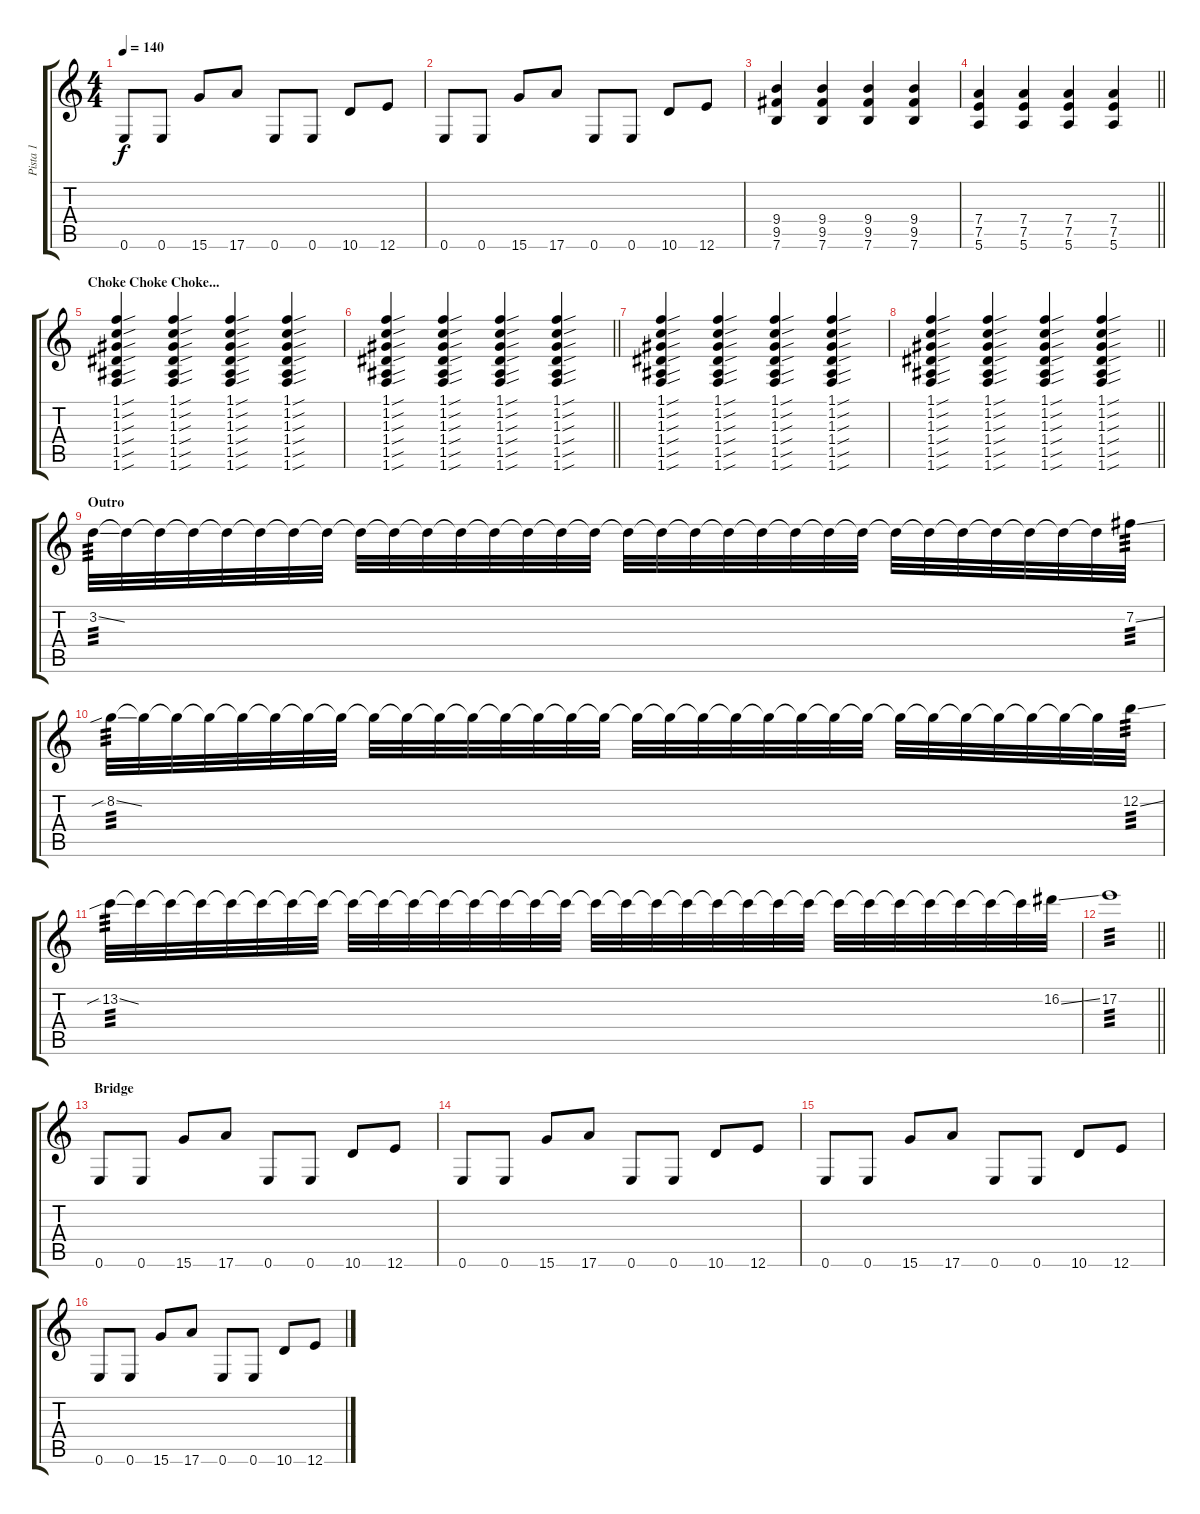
\track ("Pista 1" "Pista 1") {instrument distortionguitar}
\staff {score tabs}
\tuning (E4 B3 G3 D3 A2 E2) {hide}
\ts (4 4)
\tempo 140
\clef g2
\ks c
0.6.8{dy f} 0.6.8 15.6.8 17.6.8 0.6.8 0.6.8 10.6.8 12.6.8 |
0.6.8 0.6.8 15.6.8 17.6.8 0.6.8 0.6.8 10.6.8 12.6.8 |
(9.4 9.5 7.6).4 (9.4 9.5 7.6).4 (9.4 9.5 7.6).4 (9.4 9.5 7.6).4 |
\barLineRight lightlight
(7.4 7.5 5.6).4 (7.4 7.5 5.6).4 (7.4 7.5 5.6).4 (7.4 7.5 5.6).4 |
\section ("" "Choke Choke Choke...")
(1.1{sou} 1.2{sou} 1.3{sou} 1.4{sou} 1.5{sou} 1.6{sou}).4 (1.1{sou} 1.2{sou} 1.3{sou} 1.4{sou} 1.5{sou} 1.6{sou}).4 (1.1{sou} 1.2{sou} 1.3{sou} 1.4{sou} 1.5{sou} 1.6{sou}).4 (1.1{sou} 1.2{sou} 1.3{sou} 1.4{sou} 1.5{sou} 1.6{sou}).4 |
\barLineRight lightlight
(1.1{sou} 1.2{sou} 1.3{sou} 1.4{sou} 1.5{sou} 1.6{sou}).4 (1.1{sou} 1.2{sou} 1.3{sou} 1.4{sou} 1.5{sou} 1.6{sou}).4 (1.1{sou} 1.2{sou} 1.3{sou} 1.4{sou} 1.5{sou} 1.6{sou}).4 (1.1{sou} 1.2{sou} 1.3{sou} 1.4{sou} 1.5{sou} 1.6{sou}).4 |
(1.1{sou} 1.2{sou} 1.3{sou} 1.4{sou} 1.5{sou} 1.6{sou}).4 (1.1{sou} 1.2{sou} 1.3{sou} 1.4{sou} 1.5{sou} 1.6{sou}).4 (1.1{sou} 1.2{sou} 1.3{sou} 1.4{sou} 1.5{sou} 1.6{sou}).4 (1.1{sou} 1.2{sou} 1.3{sou} 1.4{sou} 1.5{sou} 1.6{sou}).4 |
\barLineRight lightlight
(1.1{sou} 1.2{sou} 1.3{sou} 1.4{sou} 1.5{sou} 1.6{sou}).4 (1.1{sou} 1.2{sou} 1.3{sou} 1.4{sou} 1.5{sou} 1.6{sou}).4 (1.1{sou} 1.2{sou} 1.3{sou} 1.4{sou} 1.5{sou} 1.6{sou}).4 (1.1{sou} 1.2{sou} 1.3{sou} 1.4{sou} 1.5{sou} 1.6{sou}).4 |
\section ("" "Outro")
3.2{ss}.32{tp 3} 3.2{t}.32 3.2{t}.32 3.2{t}.32 3.2{t}.32 3.2{t}.32 3.2{t}.32 3.2{t}.32 3.2{t}.32 3.2{t}.32 3.2{t}.32 3.2{t}.32 3.2{t}.32 3.2{t}.32 3.2{t}.32 3.2{t}.32 3.2{t}.32 3.2{t}.32 3.2{t}.32 3.2{t}.32 3.2{t}.32 3.2{t}.32 3.2{t}.32 3.2{t}.32 3.2{t}.32 3.2{t}.32 3.2{t}.32 3.2{t}.32 3.2{t}.32 3.2{t}.32 3.2{t}.32 7.2{ss}.32{tp 3} |
8.2{sib ss}.32{tp 3} 8.2{t}.32 8.2{t}.32 8.2{t}.32 8.2{t}.32 8.2{t}.32 8.2{t}.32 8.2{t}.32 8.2{t}.32 8.2{t}.32 8.2{t}.32 8.2{t}.32 8.2{t}.32 8.2{t}.32 8.2{t}.32 8.2{t}.32 8.2{t}.32 8.2{t}.32 8.2{t}.32 8.2{t}.32 8.2{t}.32 8.2{t}.32 8.2{t}.32 8.2{t}.32 8.2{t}.32 8.2{t}.32 8.2{t}.32 8.2{t}.32 8.2{t}.32 8.2{t}.32 8.2{t}.32 12.2{ss}.32{tp 3} |
13.2{sib ss}.32{tp 3} 13.2{t}.32 13.2{t}.32 13.2{t}.32 13.2{t}.32 13.2{t}.32 13.2{t}.32 13.2{t}.32 13.2{t}.32 13.2{t}.32 13.2{t}.32 13.2{t}.32 13.2{t}.32 13.2{t}.32 13.2{t}.32 13.2{t}.32 13.2{t}.32 13.2{t}.32 13.2{t}.32 13.2{t}.32 13.2{t}.32 13.2{t}.32 13.2{t}.32 13.2{t}.32 13.2{t}.32 13.2{t}.32 13.2{t}.32 13.2{t}.32 13.2{t}.32 13.2{t}.32 13.2{t}.32 16.2{ss}.32 |
\barLineRight lightlight
17.2.1{tp 3} |
\section ("" "Bridge")
0.6.8 0.6.8 15.6.8 17.6.8 0.6.8 0.6.8 10.6.8 12.6.8 |
0.6.8 0.6.8 15.6.8 17.6.8 0.6.8 0.6.8 10.6.8 12.6.8 |
0.6.8 0.6.8 15.6.8 17.6.8 0.6.8 0.6.8 10.6.8 12.6.8 |
0.6.8 0.6.8 15.6.8 17.6.8 0.6.8 0.6.8 10.6.8 12.6.8
